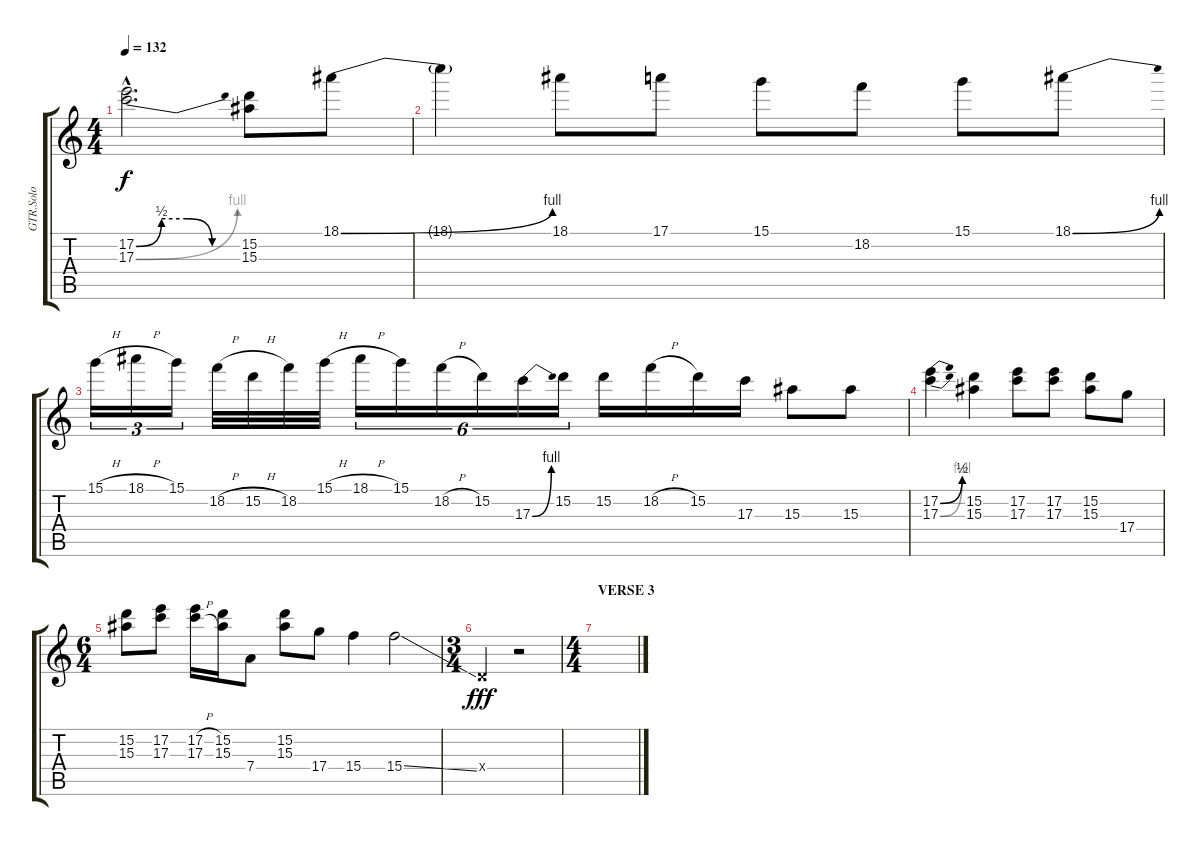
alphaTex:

\track ("GTR.Solo" "GTR.Solo") {instrument distortionguitar}
\staff {score tabs}
\tuning (E4 B3 G3 D3 A2 E2) {hide}
\ts (4 4)
\tempo 132
\clef g2
\ks c
(17.2{be (custom 0 0 15 2 30 2 45 0 60 0) hac} 17.3{be (bend 0 0 60 4) hac}).2{d dy f} (15.2 15.3).8 18.1{be (bend 0 0 60 4)}.8 |
18.1{t}.4 18.1.8 17.1.8 15.1.8 18.2.8 15.1.8 18.1{be (bend 0 0 60 4)}.8 |
15.1{h}.16{tu (3 2)} 18.1{h}.16{tu (3 2)} 15.1.16{tu (3 2)} 18.2{h}.32 15.2{h}.32 18.2.32 15.1{h}.32 18.1{h}.16{tu (6 4)} 15.1.16{tu (6 4)} 18.2{h}.16{tu (6 4)} 15.2.16{tu (6 4)} 17.3{be (bend 0 0 60 4)}.16{tu (6 4)} 15.2.16{tu (6 4)} 15.2.16 18.2{h}.16 15.2.16 17.3.16 15.3.8 15.3.8 |
(17.2{be (bend 0 0 60 2)} 17.3{be (bend 0 0 60 4)}).4 (15.2 15.3).4 (17.2 17.3).8 (17.2 17.3).8 (15.2 15.3).8 17.4.8 |
\ts (6 4)
(15.2 15.3).8 (17.2 17.3).8 (17.2{h} 17.3{h}).16 (15.2 15.3).16 7.4.8 (15.2 15.3).8 17.4.8 15.4.4 15.4{ss}.2 |
\ts (3 4)
0.4{x}.4{dy fff} r.2 |
\ts (4 4)
\section ("" "VERSE 3")
